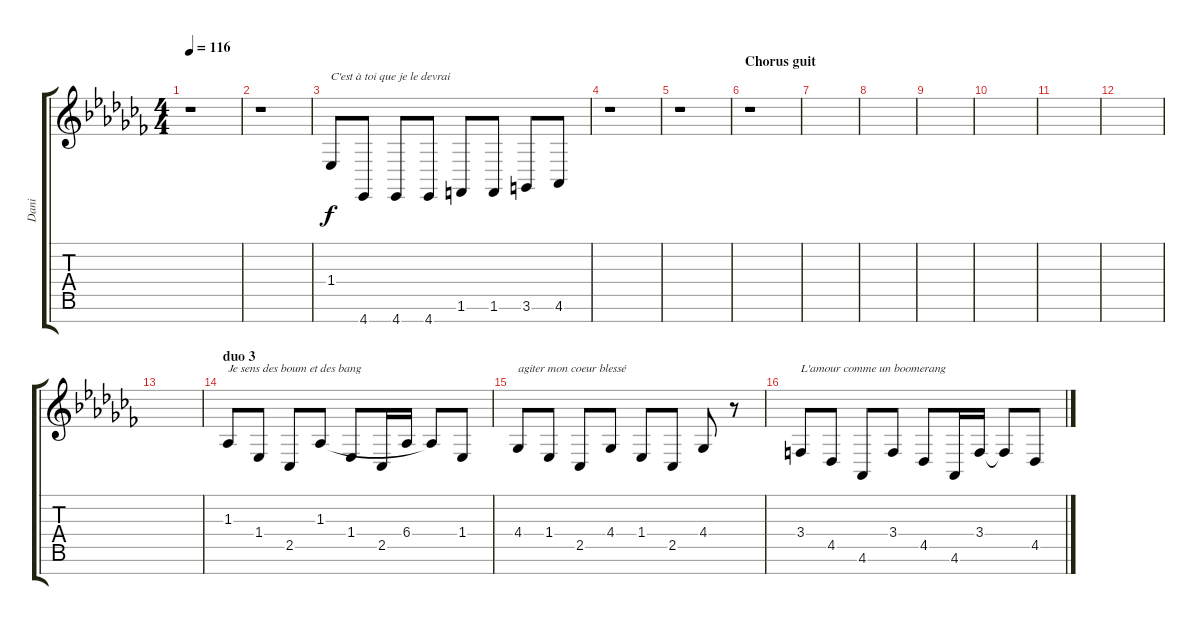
\track ("Dani" "Dani") {instrument brightacousticpiano}
\staff {score tabs}
\tuning (E4 B3 G3 D3 A2 E2 B1) {hide}
\ts (4 4)
\tempo 116
\clef g2
\ks abminor
r.1{dy f} |
r.1 |
1.4.8{txt "C'est à toi que je le devrai"} 4.7.8 4.7.8 4.7.8 1.6.8 1.6.8 3.6.8 4.6.8 |
r.1 |
r.1 |
\section ("" "Chorus guit")
r.1 |
|
|
|
|
|
|
|
\section ("" "duo 3")
1.3.8{txt "Je sens des boum et des bang"} 1.4.8 2.5.8 1.3.8 1.4.8 2.5.16 6.4.16 1.3{t}.8 1.4.8 |
4.4.8{txt "agiter mon coeur blessé"} 1.4.8 2.5.8 4.4.8 1.4.8 2.5.8 4.4.8 r.8 |
3.4.8{txt "L'amour comme un boomerang "} 4.5.8 4.6.8 3.4.8 4.5.8 4.6.16 3.4.16 3.4{t}.8 4.5.8
